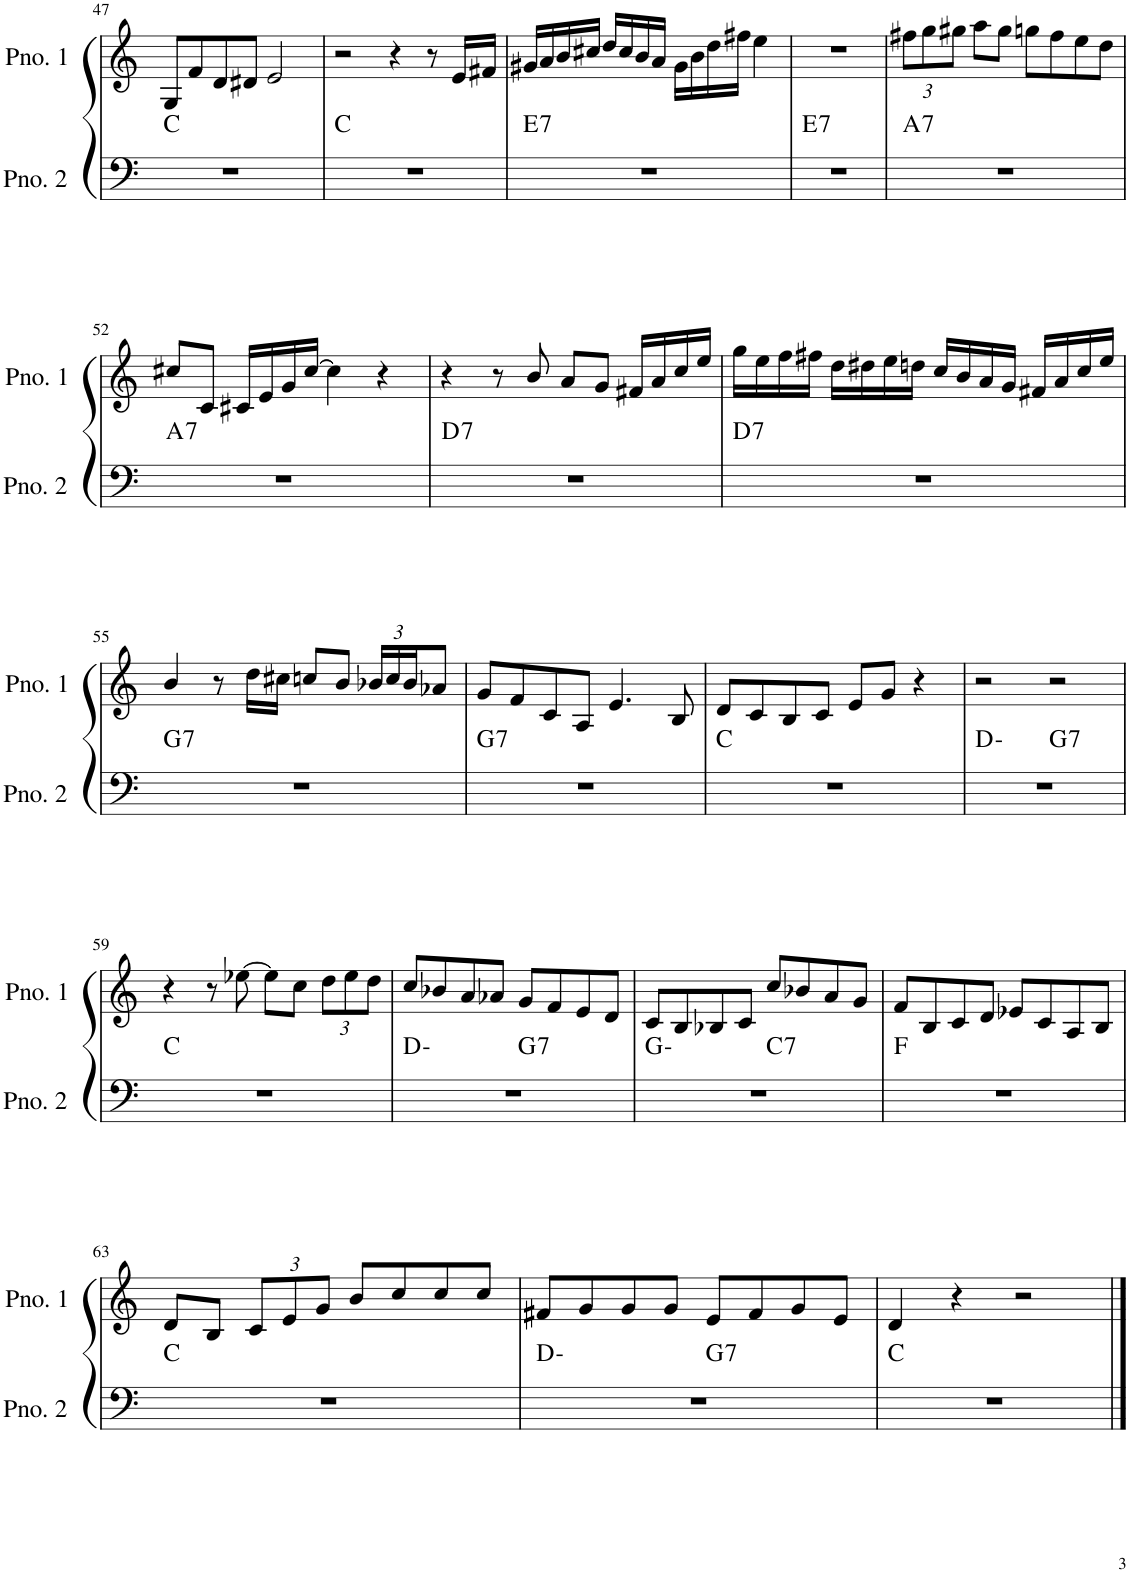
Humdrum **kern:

**kern	**harte	**kern
*part2	*part2	*part1
*staff2	*	*staff1
*I"ピアノ 2	*	*I"ピアノ 1
!!LO:PB:g=z
*clefF4	*	*clefG2
*k[]	*	*k[]
*M4/4	*	*M4/4
=47	=47	=47
1r	C:maj	8G/L
.	.	8f/
.	.	8d/
.	.	8d#X/J
.	.	2e/
=48	=48	=48
1r	C:maj	2r
.	.	4r
.	.	8r
.	.	16e/LL
.	.	16f#X/JJ
=49	=49	=49
!	!LO:H:kt=7	!
1r	E:7	16g#X/LL
.	.	16a/
.	.	16b/
.	.	16cc#X/JJ
.	.	16dd/LL
.	.	16cc#/
.	.	16b/
.	.	16a/JJ
.	.	16g#\LL
.	.	16b\
.	.	16dd\
.	.	16ff#X\JJ
.	.	4ee\
=50	=50	=50
!	!LO:H:kt=7	!
1r	E:7	1r
=51	=51	=51
*	*	*Xbrackettup
!	!LO:H:kt=7	!
1r	A:7	12ff#X\L
.	.	12gg\
.	.	12gg#X\J
.	.	8aa\L
.	.	8gg#\J
.	.	8ggn\L
.	.	8ff#\
.	.	8ee\
.	.	8dd\J
!!LO:LB:g=z
=52	=52	=52
!	!LO:H:kt=7	!
1r	A:7	8cc#X/L
.	.	8c/J
.	.	16c#X/LL
.	.	16e/
.	.	16g/
.	.	[16cc#/JJ
.	.	4cc#\]
.	.	4r
=53	=53	=53
!	!LO:H:kt=7	!
1r	D:7	4r
.	.	8r
.	.	8b/
.	.	8a/L
.	.	8g/J
.	.	16f#X/LL
.	.	16a/
.	.	16cc/
.	.	16ee/JJ
=54	=54	=54
!	!LO:H:kt=7	!
1r	D:7	16gg\LL
.	.	16ee\
.	.	16ff\
.	.	16ff#X\JJ
.	.	16dd\LL
.	.	16dd#X\
.	.	16ee\
.	.	16ddn\JJ
.	.	16cc/LL
.	.	16b/
.	.	16a/
.	.	16g/JJ
.	.	16f#X/LL
.	.	16a/
.	.	16cc/
.	.	16ee/JJ
!!LO:LB:g=z
=55	=55	=55
!	!LO:H:kt=7	!
1r	G:7	4b/
.	.	8r
.	.	16dd\LL
.	.	16cc#X\JJ
.	.	8ccn/L
.	.	8b/J
.	.	24b-X/LL
.	.	24cc/
.	.	24b-/J
.	.	8a-X/J
=56	=56	=56
!	!LO:H:kt=7	!
1r	G:7	8g/L
.	.	8f/
.	.	8c/
.	.	8A/J
.	.	4.e/
.	.	8B/
=57	=57	=57
1r	C:maj	8d/L
.	.	8c/
.	.	8B/
.	.	8c/J
.	.	8e/L
.	.	8g/J
.	.	4r
=58	=58	=58
*^	*	*
1r	2ryy	D:min	2r
!	!	!LO:H:kt=7	!
.	2ryy	G:7	2r
*v	*v	*	*
!!LO:LB:g=z
=59	=59	=59
1r	C:maj	4r
.	.	8r
.	.	[8ee-X\
.	.	8ee-\L]
.	.	8cc\J
.	.	12dd\L
.	.	12ee-\
.	.	12dd\J
=60	=60	=60
*^	*	*
1r	2ryy	D:min	8cc/L
.	.	.	8b-X/
.	.	.	8a/
.	.	.	8a-X/J
!	!	!LO:H:kt=7	!
.	2ryy	G:7	8g/L
.	.	.	8f/
.	.	.	8e/
.	.	.	8d/J
=61	=61	=61	=61
1r	2ryy	G:min	8c/L
.	.	.	8B/
.	.	.	8B-X/
.	.	.	8c/J
!	!	!LO:H:kt=7	!
.	2ryy	C:7	8cc/L
.	.	.	8b-X/
.	.	.	8a/
.	.	.	8g/J
*v	*v	*	*
=62	=62	=62
1r	F:maj	8f/L
.	.	8B/
.	.	8c/
.	.	8d/J
.	.	8e-X/L
.	.	8c/
.	.	8A/
.	.	8B/J
!!LO:LB:g=z
=63	=63	=63
1r	C:maj	8d/L
.	.	8B/J
.	.	12c/L
.	.	12e/
.	.	12g/J
.	.	8b/L
.	.	8cc/
.	.	8cc/
.	.	8cc/J
=64	=64	=64
*^	*	*
1r	2ryy	D:min	8f#X/L
.	.	.	8g/
.	.	.	8g/
.	.	.	8g/J
!	!	!LO:H:kt=7	!
.	2ryy	G:7	8e/L
.	.	.	8f#/
.	.	.	8g/
.	.	.	8e/J
*v	*v	*	*
=65	=65	=65
1r	C:maj	4d/
.	.	4r
.	.	2r
==	==	==
*-	*-	*-
